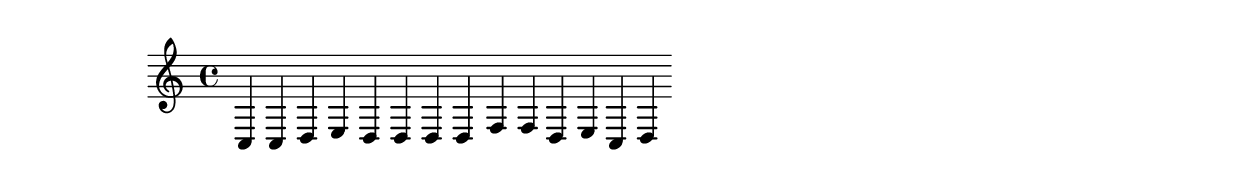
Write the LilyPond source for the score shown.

\version "2.18.2"
\book {
  \header {
  }

  \bookpart {
    <<
    \new Staff = Staff \with { }
    \context Staff = Staff {
      \relative c {
        \cadenzaOn
        c4 c d e | d d d d f f d | e c d
      }
    }
    >>
  }
}
